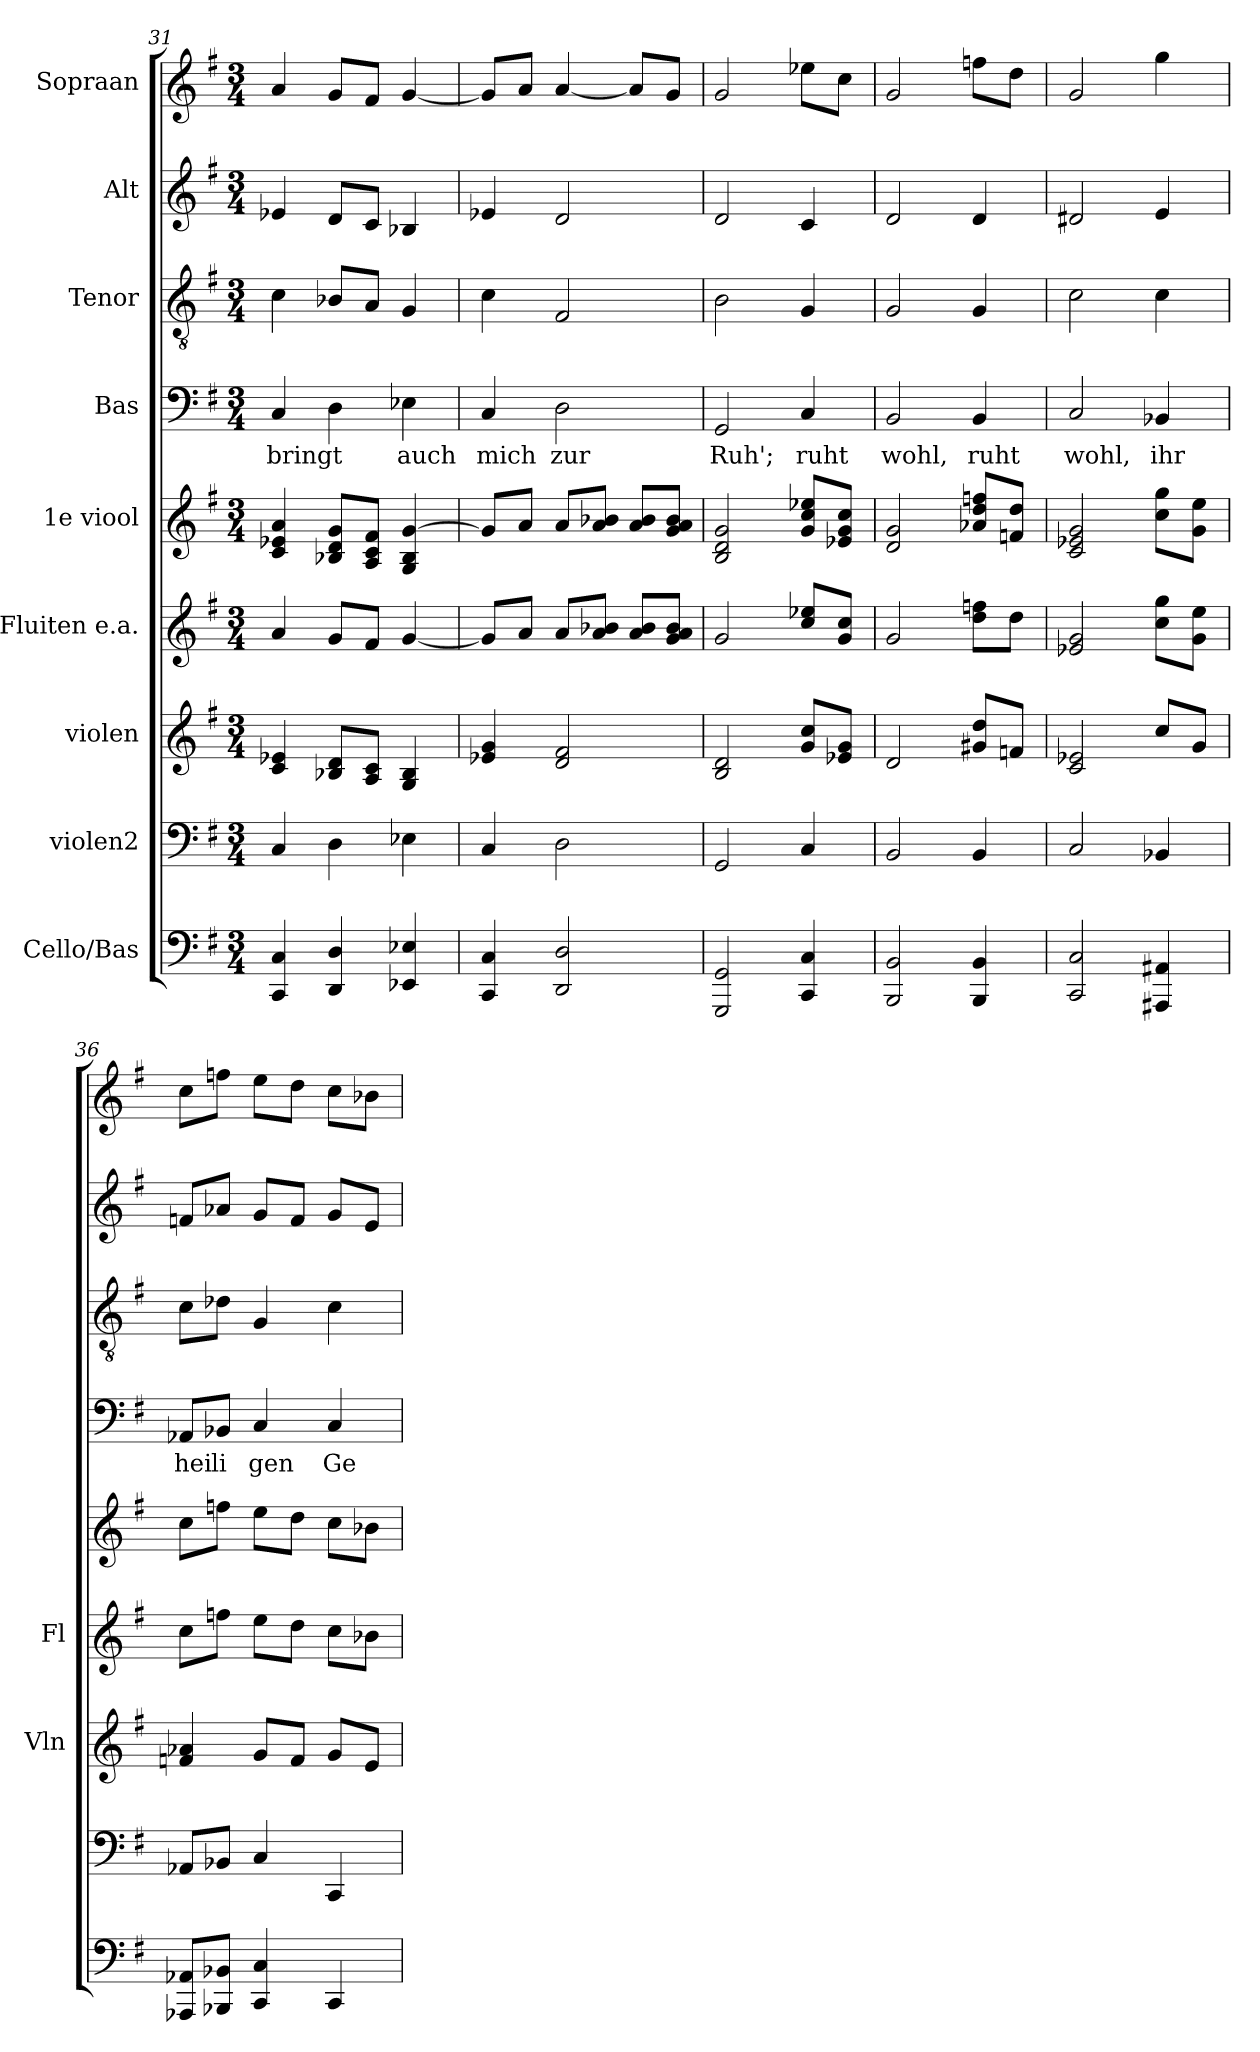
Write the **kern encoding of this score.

**kern	**kern	**kern	**kern	**kern	**kern	**text	**kern	**kern	**kern
*part9	*part8	*part7	*part6	*part5	*part4	*part4	*part3	*part2	*part1
*staff9	*staff8	*staff7	*staff6	*staff5	*staff4	*staff4	*staff3	*staff2	*staff1
*I"Cello/Bas	*I"violen2	*I"violen	*I"Fluiten e.a.	*I"1e viool	*I"Bas	*	*I"Tenor	*I"Alt	*I"Sopraan
*	*	*I'Vln	*I'Fl	*	*	*	*	*	*
*clefF4	*clefF4	*clefG2	*clefG2	*clefG2	*clefF4	*	*clefGv2	*clefG2	*clefG2
*k[f#]	*k[f#]	*k[f#]	*k[f#]	*k[f#]	*k[f#]	*	*k[f#]	*k[f#]	*k[f#]
*M3/4	*M3/4	*M3/4	*M3/4	*M3/4	*M3/4	*	*M3/4	*M3/4	*M3/4
=31	=31	=31	=31	=31	=31	=31	=31	=31	=31
4CC/ 4C/	4C/	4c/ 4e-X/	4a/	4c/ 4e-X/ 4a/	4Ci/	bringt	4c\	4e-X/	4a/
4DD/ 4D/	4D\	8B-X/ 8d/L	8g/L	8B-X/ 8d/ 8g/L	4Di\	.	8B-X/L	8d/L	8g/L
.	.	8A/ 8c/J	8f#/J	8A/ 8c/ 8f#/J	.	.	8A/J	8c/J	8f#/J
4EE-X/ 4E-X/	4E-X\	4G/ 4B-/	[4g/	4G/ 4B-/ [4g/	4E-Xi\	auch	4G/	4B-X/	[4g/
=32	=32	=32	=32	=32	=32	=32	=32	=32	=32
4CC/ 4C/	4C/	4e-X/ 4g/	8g/L]	8g/L]	4Ci/	mich	4c\	4e-X/	8g/L]
.	.	.	8a/J	8a/J	.	.	.	.	8a/J
2DD/ 2D/	2D\	2d/ 2f#/	8a/L	8a/L	2Di\	zur	2F#/	2d/	[4a/
.	.	.	8a/ 8b-X/J	8a/ 8b-X/J	.	.	.	.	.
.	.	.	8a/ 8b-/L	8a/ 8b-/L	.	.	.	.	8a/L]
.	.	.	8g/ 8a/ 8b-/J	8g/ 8a/ 8b-/J	.	.	.	.	8g/J
!!LO:LB:g=z
=33	=33	=33	=33	=33	=33	=33	=33	=33	=33
2GGG/ 2GG/	2GG/	2B/ 2d/	2g/	2B/ 2d/ 2g/	2GGi/	Ruh';	2B\	2d/	2g/
4CC/ 4C/	4C/	8g/ 8cc/L	8cc\ 8ee-X\L	8g\ 8cc\ 8ee-X\L	4Ci/	ruht	4G/	4c/	8ee-X\L
.	.	8e-X/ 8g/J	8g/ 8cc/J	8e-X/ 8g/ 8cc/J	.	.	.	.	8cc\J
=34	=34	=34	=34	=34	=34	=34	=34	=34	=34
2BBB/ 2BB/	2BB/	2d/	2g/	2d/ 2g/	2BBi/	wohl,	2G/	2d/	2g/
4BBB/ 4BB/	4BB/	8g#X\ 8dd\L	8dd\ 8ffn\L	8a-X\ 8dd\ 8ffn\L	4BBi/	ruht	4G/	4d/	8ffn\L
.	.	8fn/J	8dd\J	8fn/ 8dd/J	.	.	.	.	8dd\J
=35	=35	=35	=35	=35	=35	=35	=35	=35	=35
2CC/ 2C/	2C/	2c/ 2e-X/	2e-X/ 2g/	2c/ 2e-X/ 2g/	2Ci/	wohl,	2c\	2d#X/	2g/
4AAA#X/ 4AA#X/	4BB-X/	8cc\L	8cc\ 8gg\L	8cc\ 8gg\L	4BB-Xi/	ihr	4c\	4e/	4gg\
.	.	8g/J	8g\ 8ee\J	8g\ 8ee\J	.	.	.	.	.
=36	=36	=36	=36	=36	=36	=36	=36	=36	=36
8AAA-X/ 8AA-X/L	8AA-X/L	4fn/ 4a-X/	8cc\L	8cc\L	8AA-Xi/L	hei	8c\L	8fn/L	8cc\L
8BBB-X/ 8BB-X/J	8BB-X/J	.	8ffn\J	8ffn\J	8BB-Xi/J	li	8d-X\J	8a-X/J	8ffn\J
4CC/ 4C/	4C/	8g/L	8ee\L	8ee\L	4Ci/	gen	4G/	8g/L	8ee\L
.	.	8f/J	8dd\J	8dd\J	.	.	.	8f/J	8dd\J
4CC/	4CC/	8g/L	8cc\L	8cc\L	4Ci/	Ge	4c\	8g/L	8cc\L
.	.	8e/J	8b-X\J	8b-X\J	.	.	.	8e/J	8b-X\J
=	=	=	=	=	=	=	=	=	=
*-	*-	*-	*-	*-	*-	*-	*-	*-	*-
